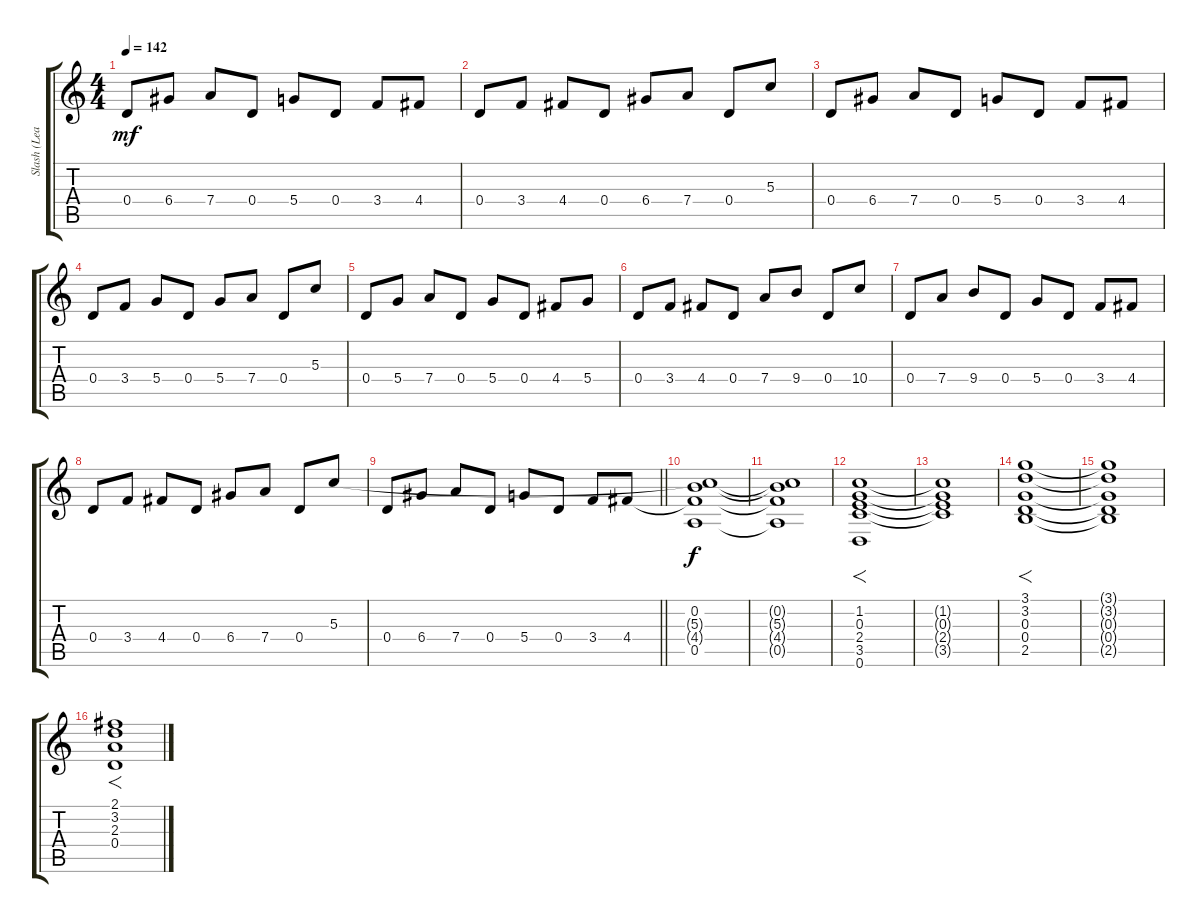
\track ("Slash (Lead Guitar)" "Slash (Lea") {instrument overdrivenguitar}
\staff {score tabs}
\tuning (E4 B3 G3 D3 A2 D2) {hide}
\ts (4 4)
\tempo 142
\clef g2
\ks c
0.4.8{dy mf} 6.4.8 7.4.8 0.4.8 5.4.8 0.4.8 3.4.8 4.4.8 |
0.4.8 3.4.8 4.4.8 0.4.8 6.4.8 7.4.8 0.4.8 5.3.8 |
0.4.8 6.4.8 7.4.8 0.4.8 5.4.8 0.4.8 3.4.8 4.4.8 |
0.4.8 3.4.8 5.4.8 0.4.8 5.4.8 7.4.8 0.4.8 5.3.8 |
0.4.8 5.4.8 7.4.8 0.4.8 5.4.8 0.4.8 4.4.8 5.4.8 |
0.4.8 3.4.8 4.4.8 0.4.8 7.4.8 9.4.8 0.4.8 10.4.8 |
0.4.8 7.4.8 9.4.8 0.4.8 5.4.8 0.4.8 3.4.8 4.4.8 |
0.4.8 3.4.8 4.4.8 0.4.8 6.4.8 7.4.8 0.4.8 5.3.8 |
\barLineRight lightlight
0.4.8 6.4.8 7.4.8 0.4.8 5.4.8 0.4.8 3.4.8 4.4.8 |
(0.2 5.3{t} 4.4{t} 0.5).1{dy f} |
(0.2{t} 5.3{t} 4.4{t} 0.5{t}).1 |
(1.2 0.3 2.4 3.5 0.6).1{f} |
(1.2{t} 0.3{t} 2.4{t} 3.5{t}).1 |
(3.1 3.2 0.3 0.4 2.5).1{f} |
(3.1{t} 3.2{t} 0.3{t} 0.4{t} 2.5{t}).1 |
(2.1 3.2 2.3 0.4).1{f}
